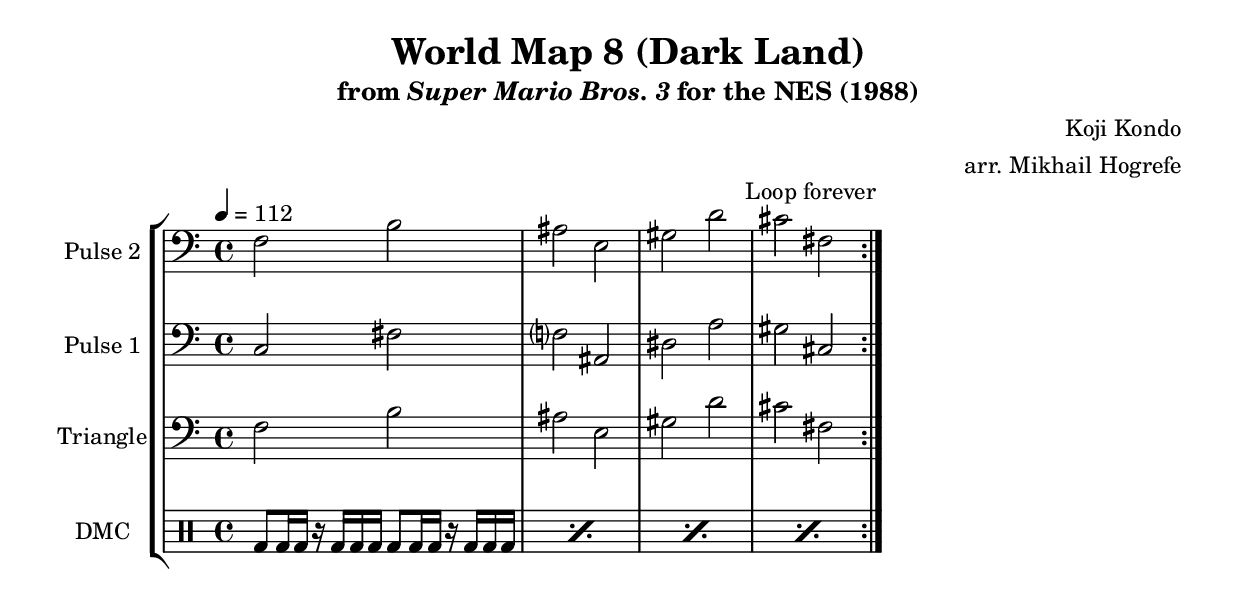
\version "2.20.0"

\paper {
  left-margin = 0.5\in
}

\book {
    \header {
        title = "World Map 8 (Dark Land)"
        subtitle = \markup { "from" {\italic "Super Mario Bros. 3"} "for the NES (1988)" }
        composer = "Koji Kondo"
        arranger = "arr. Mikhail Hogrefe"
    }

    \score {
        {
            \new StaffGroup <<
                \new Staff \relative c {
                    \set Staff.instrumentName = "Pulse 2"
                    \set Staff.shortInstrumentName = "P.2"
\accidentalStyle modern-cautionary
\tempo 4 = 112
\clef bass
                    \repeat volta 2 {
f2 b |
ais2 e |
gis2 d' |
cis2 fis, |
                    }
\once \override Score.RehearsalMark.self-alignment-X = #RIGHT
\mark \markup { \fontsize #-2 "Loop forever" }
                }

                \new Staff \relative c {
                    \set Staff.instrumentName = "Pulse 1"
                    \set Staff.shortInstrumentName = "P.1"
\accidentalStyle modern-cautionary
\clef bass
c2 fis |
f2 ais, |
dis2 a' |
gis2 cis, |
                }

                \new Staff \relative c {
                    \set Staff.instrumentName = "Triangle"
                    \set Staff.shortInstrumentName = "T."
\accidentalStyle modern-cautionary
\clef bass
f2 b |
ais2 e |
gis2 d' |
cis2 fis, |
                }

                \new DrumStaff {
                    \drummode {
                        \set Staff.instrumentName="DMC"
                        \set Staff.shortInstrumentName="DMC"
\repeat percent 4 { bd8 bd16 bd r bd bd bd bd8 bd16 bd r bd bd bd | }
                    }
                }
            >>
        }
        \layout {
            \context {
                \Staff
                \RemoveEmptyStaves
            }
            \context {
                \DrumStaff
                \RemoveEmptyStaves
            }
        }
    }
}
